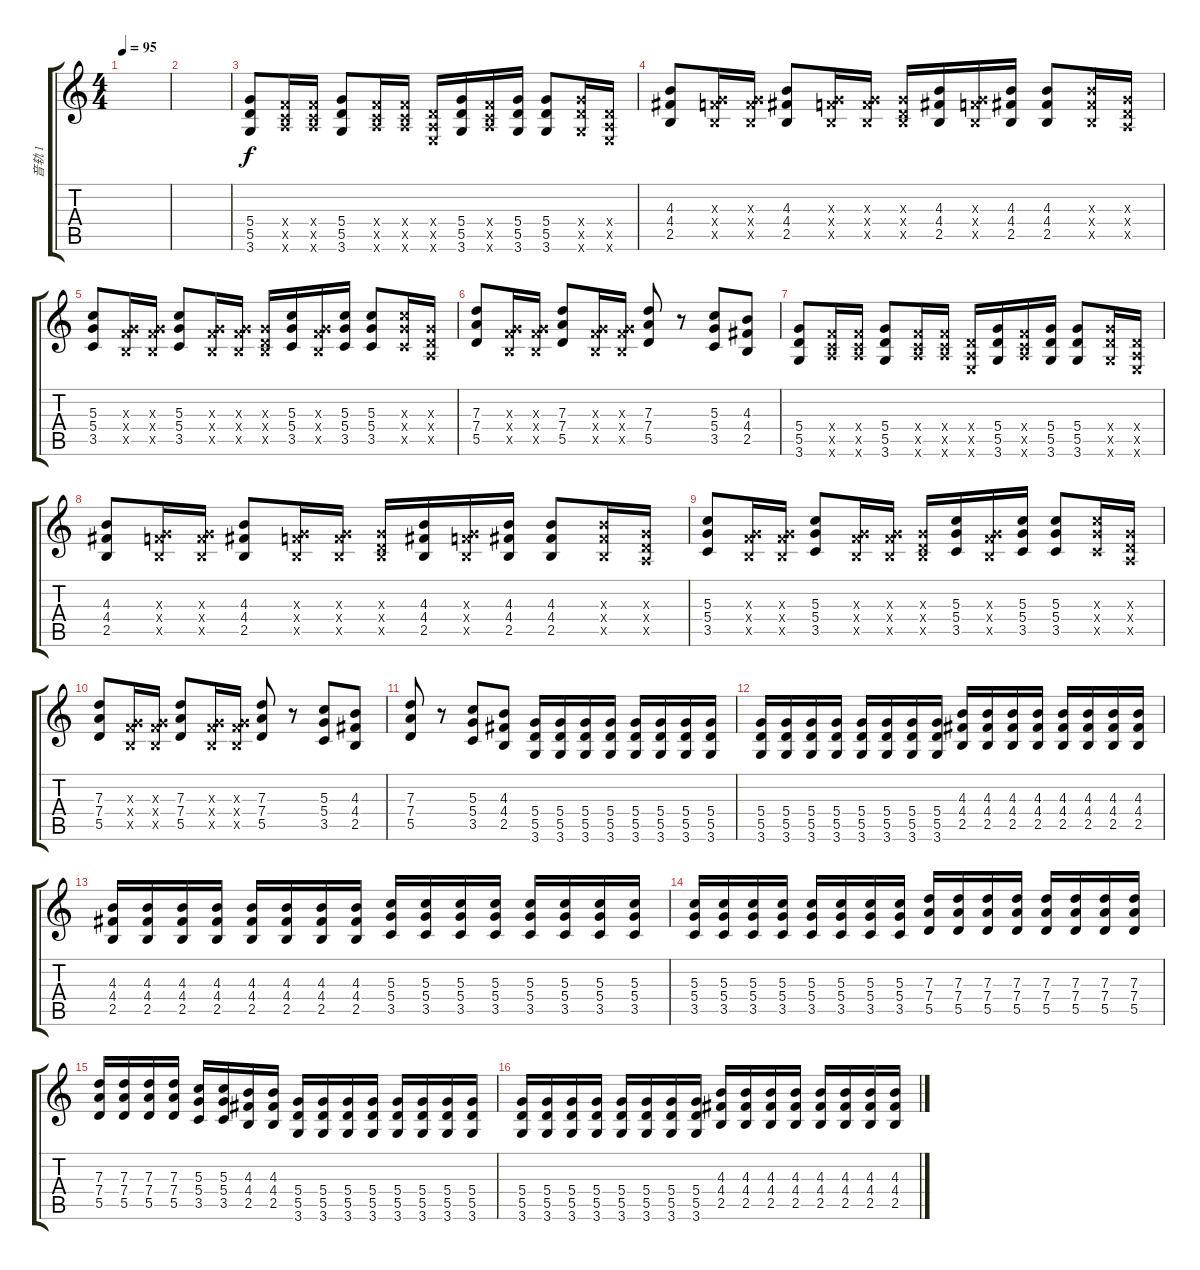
\track ("音轨 1" "音轨 1") {instrument overdrivenguitar}
\staff {score tabs}
\tuning (E4 B3 G3 D3 A2 E2) {hide}
\ts (4 4)
\tempo 95
\clef g2
\ks c
|
|
(5.4 5.5 3.6).8 (3.4{x} 3.5{x} 5.6{x}).16 (3.4{x} 3.5{x} 5.6{x}).16 (5.4 5.5 3.6).8 (3.4{x} 3.5{x} 5.6{x}).16 (3.4{x} 3.5{x} 5.6{x}).16 (0.4{x} 0.5{x} 0.6{x}).16 (5.4 5.5 3.6).16 (3.4{x} 3.5{x} 5.6{x}).16 (5.4 5.5 3.6).16 (5.4 5.5 3.6).8 (5.4{x} 5.5{x} 3.6{x}).16 (0.4{x} 0.5{x} 0.6{x}).16 |
(4.3 4.4 2.5).8 (0.3{x} 3.4{x} 2.5{x}).16 (0.3{x} 3.4{x} 2.5{x}).16 (4.3 4.4 2.5).8 (0.3{x} 3.4{x} 2.5{x}).16 (0.3{x} 3.4{x} 2.5{x}).16 (0.3{x} 0.4{x} 2.5{x}).16 (4.3 4.4 2.5).16 (0.3{x} 3.4{x} 2.5{x}).16 (4.3 4.4 2.5).16 (4.3 4.4 2.5).8 (4.3{x} 4.4{x} 2.5{x}).16 (0.3{x} 0.4{x} 0.5{x}).16 |
(5.3 5.4 3.5).8 (0.3{x} 3.4{x} 2.5{x}).16 (0.3{x} 3.4{x} 2.5{x}).16 (5.3 5.4 3.5).8 (0.3{x} 3.4{x} 2.5{x}).16 (0.3{x} 3.4{x} 2.5{x}).16 (0.3{x} 0.4{x} 2.5{x}).16 (5.3 5.4 3.5).16 (0.3{x} 3.4{x} 2.5{x}).16 (5.3 5.4 3.5).16 (5.3 5.4 3.5).8 (5.3{x} 5.4{x} 3.5{x}).16 (0.3{x} 0.4{x} 0.5{x}).16 |
(7.3 7.4 5.5).8 (0.3{x} 3.4{x} 2.5{x}).16 (0.3{x} 3.4{x} 2.5{x}).16 (7.3 7.4 5.5).8 (0.3{x} 3.4{x} 2.5{x}).16 (0.3{x} 3.4{x} 2.5{x}).16 (7.3 7.4 5.5).8 r.8 (5.3 5.4 3.5).8 (4.3 4.4 2.5).8 |
(5.4 5.5 3.6).8 (3.4{x} 3.5{x} 5.6{x}).16 (3.4{x} 3.5{x} 5.6{x}).16 (5.4 5.5 3.6).8 (3.4{x} 3.5{x} 5.6{x}).16 (3.4{x} 3.5{x} 5.6{x}).16 (0.4{x} 0.5{x} 0.6{x}).16 (5.4 5.5 3.6).16 (3.4{x} 3.5{x} 5.6{x}).16 (5.4 5.5 3.6).16 (5.4 5.5 3.6).8 (5.4{x} 5.5{x} 3.6{x}).16 (0.4{x} 0.5{x} 0.6{x}).16 |
(4.3 4.4 2.5).8 (0.3{x} 3.4{x} 2.5{x}).16 (0.3{x} 3.4{x} 2.5{x}).16 (4.3 4.4 2.5).8 (0.3{x} 3.4{x} 2.5{x}).16 (0.3{x} 3.4{x} 2.5{x}).16 (0.3{x} 0.4{x} 2.5{x}).16 (4.3 4.4 2.5).16 (0.3{x} 3.4{x} 2.5{x}).16 (4.3 4.4 2.5).16 (4.3 4.4 2.5).8 (4.3{x} 4.4{x} 2.5{x}).16 (0.3{x} 0.4{x} 0.5{x}).16 |
(5.3 5.4 3.5).8 (0.3{x} 3.4{x} 2.5{x}).16 (0.3{x} 3.4{x} 2.5{x}).16 (5.3 5.4 3.5).8 (0.3{x} 3.4{x} 2.5{x}).16 (0.3{x} 3.4{x} 2.5{x}).16 (0.3{x} 0.4{x} 2.5{x}).16 (5.3 5.4 3.5).16 (0.3{x} 3.4{x} 2.5{x}).16 (5.3 5.4 3.5).16 (5.3 5.4 3.5).8 (5.3{x} 5.4{x} 3.5{x}).16 (0.3{x} 0.4{x} 0.5{x}).16 |
(7.3 7.4 5.5).8 (0.3{x} 3.4{x} 2.5{x}).16 (0.3{x} 3.4{x} 2.5{x}).16 (7.3 7.4 5.5).8 (0.3{x} 3.4{x} 2.5{x}).16 (0.3{x} 3.4{x} 2.5{x}).16 (7.3 7.4 5.5).8 r.8 (5.3 5.4 3.5).8 (4.3 4.4 2.5).8 |
(7.3 7.4 5.5).8 r.8 (5.3 5.4 3.5).8 (4.3 4.4 2.5).8 (5.4 5.5 3.6).16 (5.4 5.5 3.6).16 (5.4 5.5 3.6).16 (5.4 5.5 3.6).16 (5.4 5.5 3.6).16 (5.4 5.5 3.6).16 (5.4 5.5 3.6).16 (5.4 5.5 3.6).16 |
(5.4 5.5 3.6).16 (5.4 5.5 3.6).16 (5.4 5.5 3.6).16 (5.4 5.5 3.6).16 (5.4 5.5 3.6).16 (5.4 5.5 3.6).16 (5.4 5.5 3.6).16 (5.4 5.5 3.6).16 (4.3 4.4 2.5).16 (4.3 4.4 2.5).16 (4.3 4.4 2.5).16 (4.3 4.4 2.5).16 (4.3 4.4 2.5).16 (4.3 4.4 2.5).16 (4.3 4.4 2.5).16 (4.3 4.4 2.5).16 |
(4.3 4.4 2.5).16 (4.3 4.4 2.5).16 (4.3 4.4 2.5).16 (4.3 4.4 2.5).16 (4.3 4.4 2.5).16 (4.3 4.4 2.5).16 (4.3 4.4 2.5).16 (4.3 4.4 2.5).16 (5.3 5.4 3.5).16 (5.3 5.4 3.5).16 (5.3 5.4 3.5).16 (5.3 5.4 3.5).16 (5.3 5.4 3.5).16 (5.3 5.4 3.5).16 (5.3 5.4 3.5).16 (5.3 5.4 3.5).16 |
(5.3 5.4 3.5).16 (5.3 5.4 3.5).16 (5.3 5.4 3.5).16 (5.3 5.4 3.5).16 (5.3 5.4 3.5).16 (5.3 5.4 3.5).16 (5.3 5.4 3.5).16 (5.3 5.4 3.5).16 (7.3 7.4 5.5).16 (7.3 7.4 5.5).16 (7.3 7.4 5.5).16 (7.3 7.4 5.5).16 (7.3 7.4 5.5).16 (7.3 7.4 5.5).16 (7.3 7.4 5.5).16 (7.3 7.4 5.5).16 |
(7.3 7.4 5.5).16 (7.3 7.4 5.5).16 (7.3 7.4 5.5).16 (7.3 7.4 5.5).16 (5.3 5.4 3.5).16 (5.3 5.4 3.5).16 (4.3 4.4 2.5).16 (4.3 4.4 2.5).16 (5.4 5.5 3.6).16 (5.4 5.5 3.6).16 (5.4 5.5 3.6).16 (5.4 5.5 3.6).16 (5.4 5.5 3.6).16 (5.4 5.5 3.6).16 (5.4 5.5 3.6).16 (5.4 5.5 3.6).16 |
(5.4 5.5 3.6).16 (5.4 5.5 3.6).16 (5.4 5.5 3.6).16 (5.4 5.5 3.6).16 (5.4 5.5 3.6).16 (5.4 5.5 3.6).16 (5.4 5.5 3.6).16 (5.4 5.5 3.6).16 (4.3 4.4 2.5).16 (4.3 4.4 2.5).16 (4.3 4.4 2.5).16 (4.3 4.4 2.5).16 (4.3 4.4 2.5).16 (4.3 4.4 2.5).16 (4.3 4.4 2.5).16 (4.3 4.4 2.5).16
